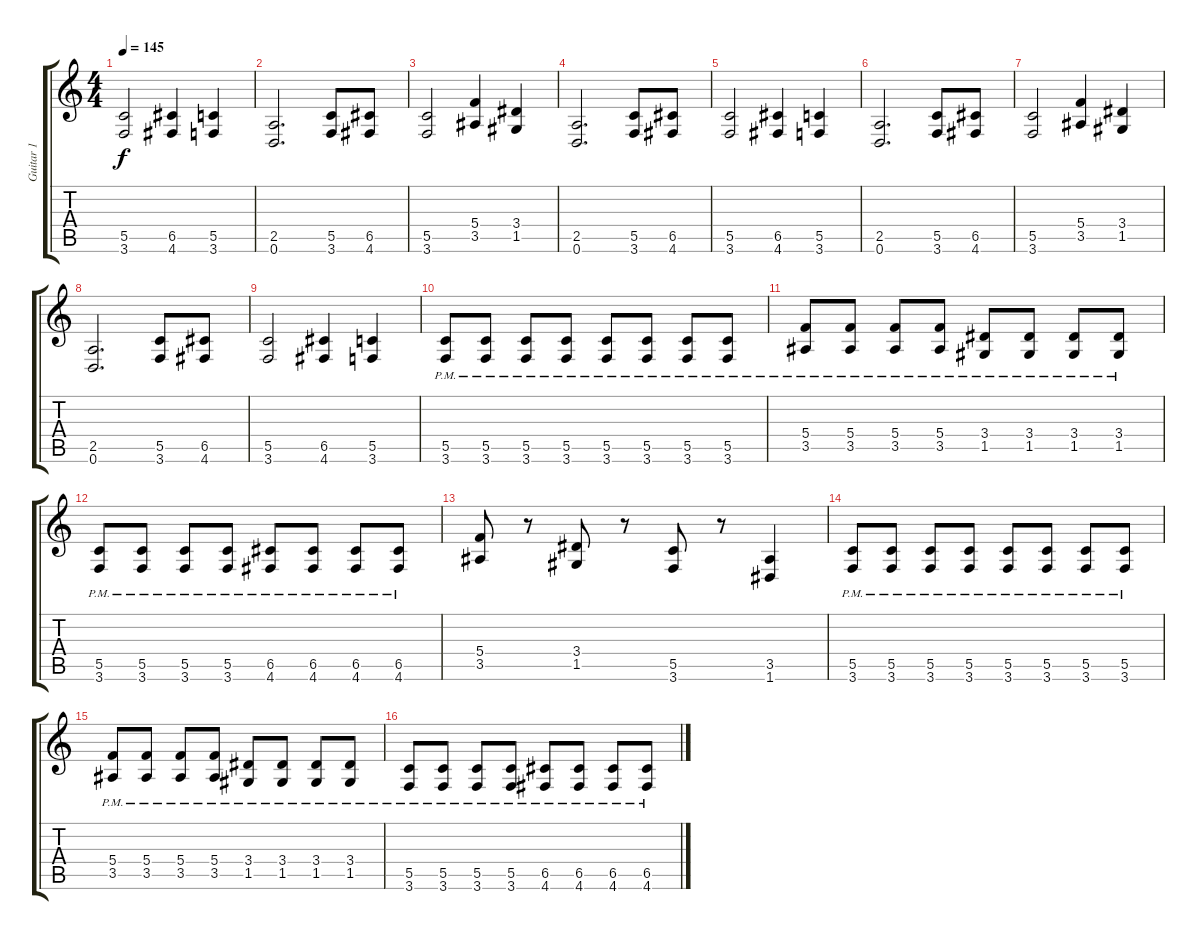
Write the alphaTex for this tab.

\track ("Guitar 1" "Guitar 1") {instrument distortionguitar}
\staff {score tabs}
\tuning (D4 A3 F3 C3 G2 D2) {hide}
\ts (4 4)
\tempo 145
\clef g2
\ks c
(5.5 3.6).2{dy f} (6.5 4.6).4 (5.5 3.6).4 |
(2.5 0.6).2{d} (5.5 3.6).8 (6.5 4.6).8 |
(5.5 3.6).2 (5.4 3.5).4 (3.4 1.5).4 |
(2.5 0.6).2{d} (5.5 3.6).8 (6.5 4.6).8 |
(5.5 3.6).2 (6.5 4.6).4 (5.5 3.6).4 |
(2.5 0.6).2{d} (5.5 3.6).8 (6.5 4.6).8 |
(5.5 3.6).2 (5.4 3.5).4 (3.4 1.5).4 |
(2.5 0.6).2{d} (5.5 3.6).8 (6.5 4.6).8 |
(5.5 3.6).2 (6.5 4.6).4 (5.5 3.6).4 |
(5.5{pm} 3.6{pm}).8 (5.5{pm} 3.6{pm}).8 (5.5{pm} 3.6{pm}).8 (5.5{pm} 3.6{pm}).8 (5.5{pm} 3.6{pm}).8 (5.5{pm} 3.6{pm}).8 (5.5{pm} 3.6{pm}).8 (5.5{pm} 3.6{pm}).8 |
(5.4{pm} 3.5{pm}).8 (5.4{pm} 3.5{pm}).8 (5.4{pm} 3.5{pm}).8 (5.4{pm} 3.5{pm}).8 (3.4{pm} 1.5{pm}).8 (3.4{pm} 1.5{pm}).8 (3.4{pm} 1.5{pm}).8 (3.4{pm} 1.5{pm}).8 |
(5.5{pm} 3.6{pm}).8 (5.5{pm} 3.6{pm}).8 (5.5{pm} 3.6{pm}).8 (5.5{pm} 3.6{pm}).8 (6.5{pm} 4.6{pm}).8 (6.5{pm} 4.6{pm}).8 (6.5{pm} 4.6{pm}).8 (6.5{pm} 4.6{pm}).8 |
(5.4 3.5).8 r.8 (3.4 1.5).8 r.8 (5.5 3.6).8 r.8 (3.5 1.6).4 |
(5.5{pm} 3.6{pm}).8 (5.5{pm} 3.6{pm}).8 (5.5{pm} 3.6{pm}).8 (5.5{pm} 3.6{pm}).8 (5.5{pm} 3.6{pm}).8 (5.5{pm} 3.6{pm}).8 (5.5{pm} 3.6{pm}).8 (5.5{pm} 3.6{pm}).8 |
(5.4{pm} 3.5{pm}).8 (5.4{pm} 3.5{pm}).8 (5.4{pm} 3.5{pm}).8 (5.4{pm} 3.5{pm}).8 (3.4{pm} 1.5{pm}).8 (3.4{pm} 1.5{pm}).8 (3.4{pm} 1.5{pm}).8 (3.4{pm} 1.5{pm}).8 |
(5.5{pm} 3.6{pm}).8 (5.5{pm} 3.6{pm}).8 (5.5{pm} 3.6{pm}).8 (5.5{pm} 3.6{pm}).8 (6.5{pm} 4.6{pm}).8 (6.5{pm} 4.6{pm}).8 (6.5{pm} 4.6{pm}).8 (6.5{pm} 4.6{pm}).8
